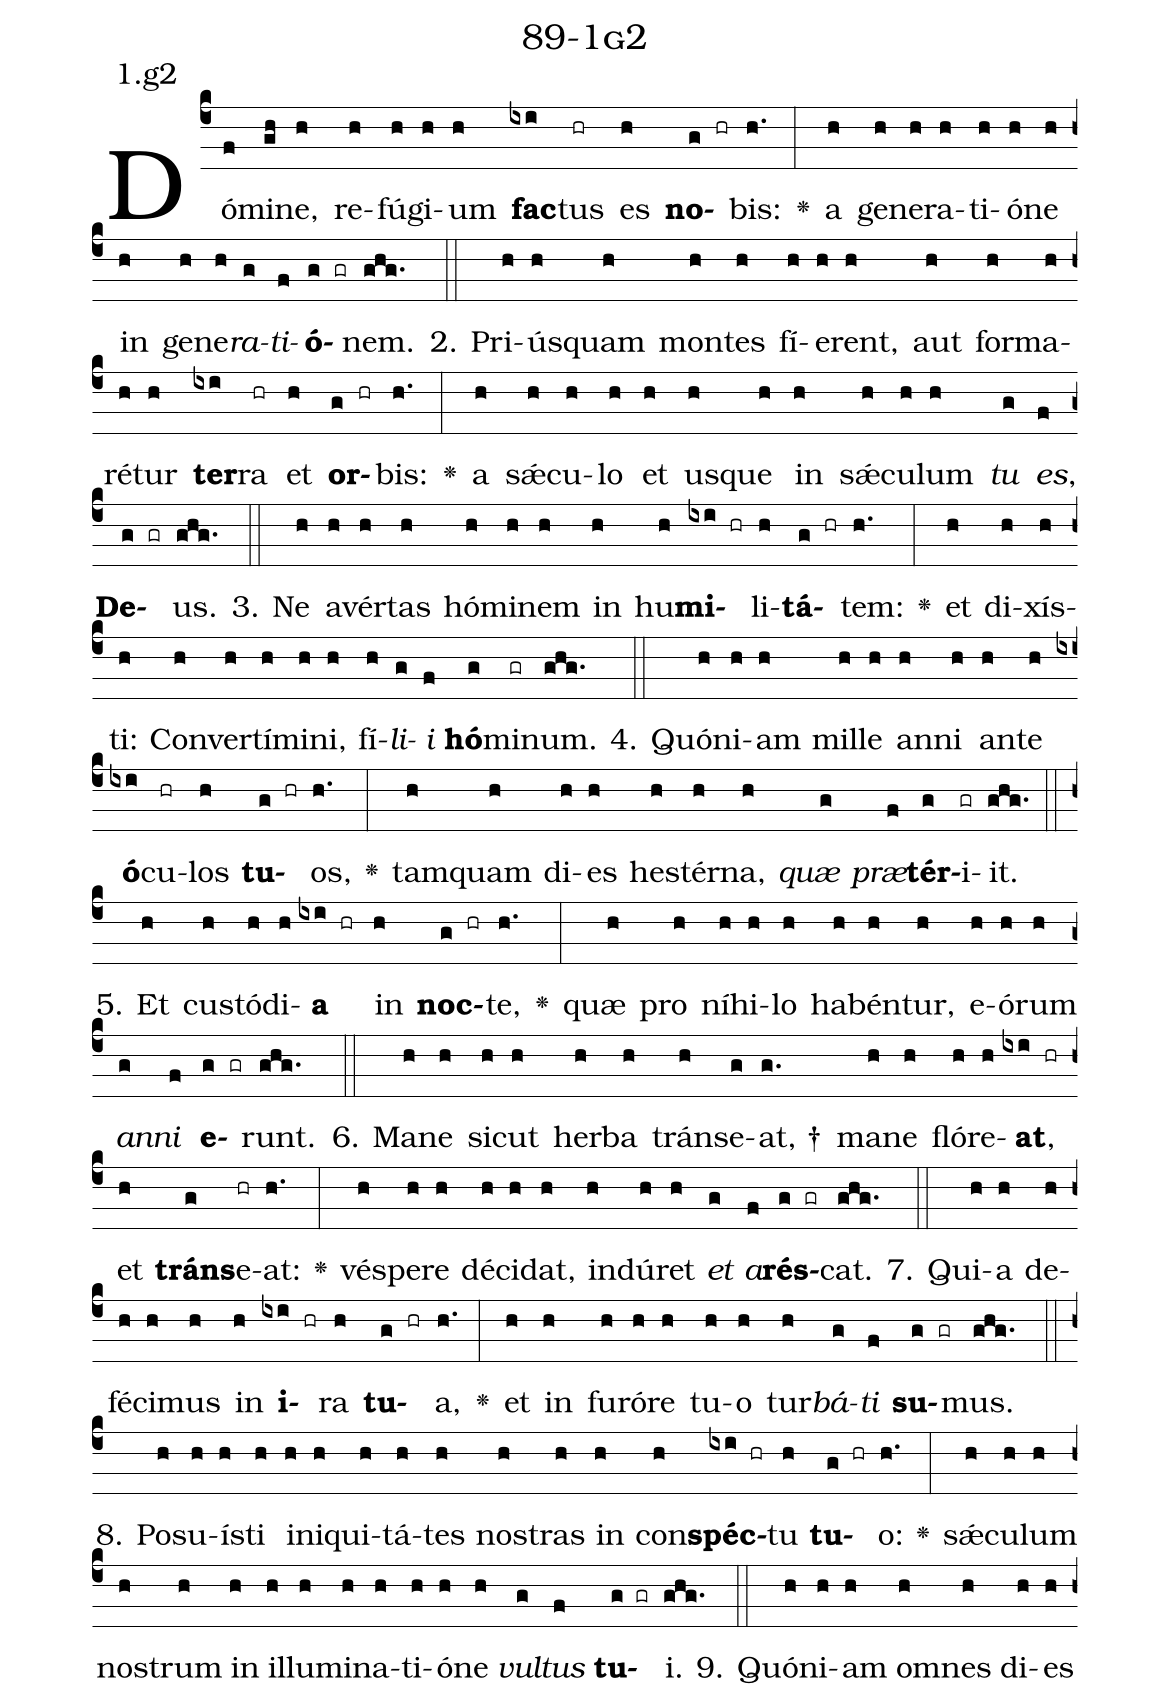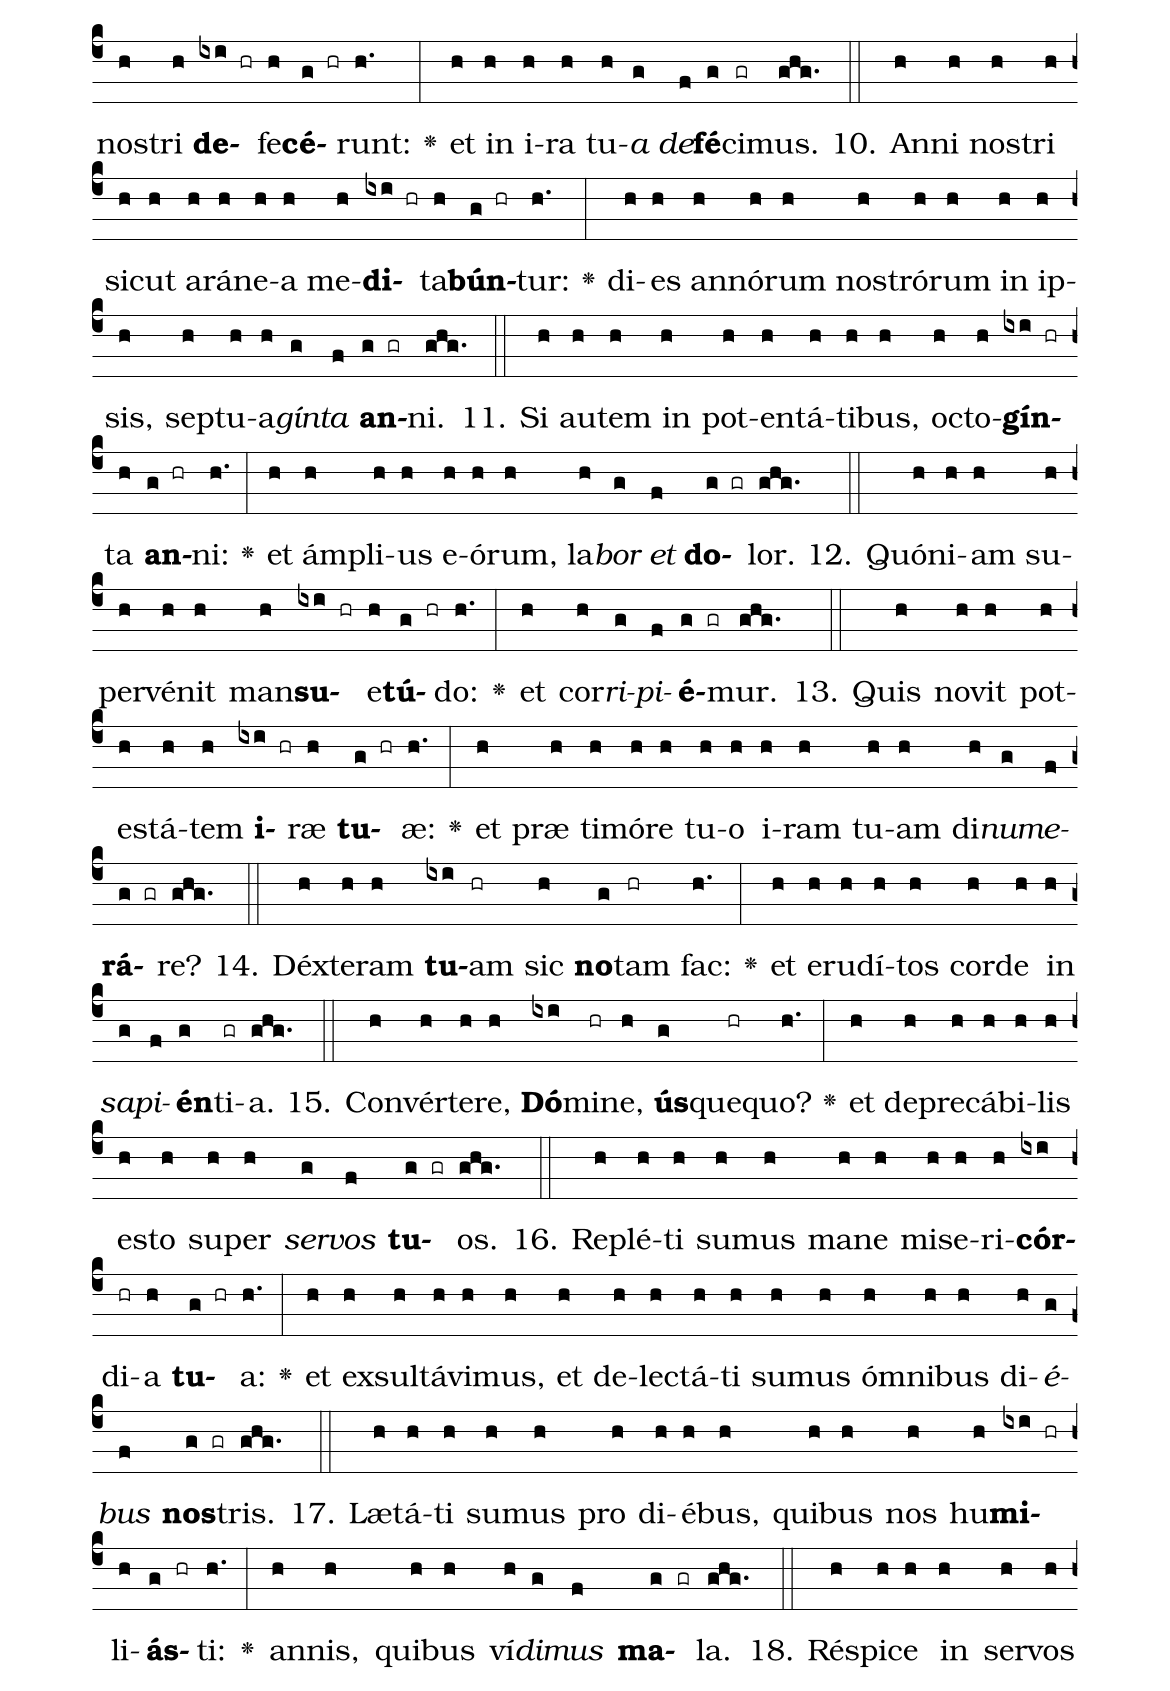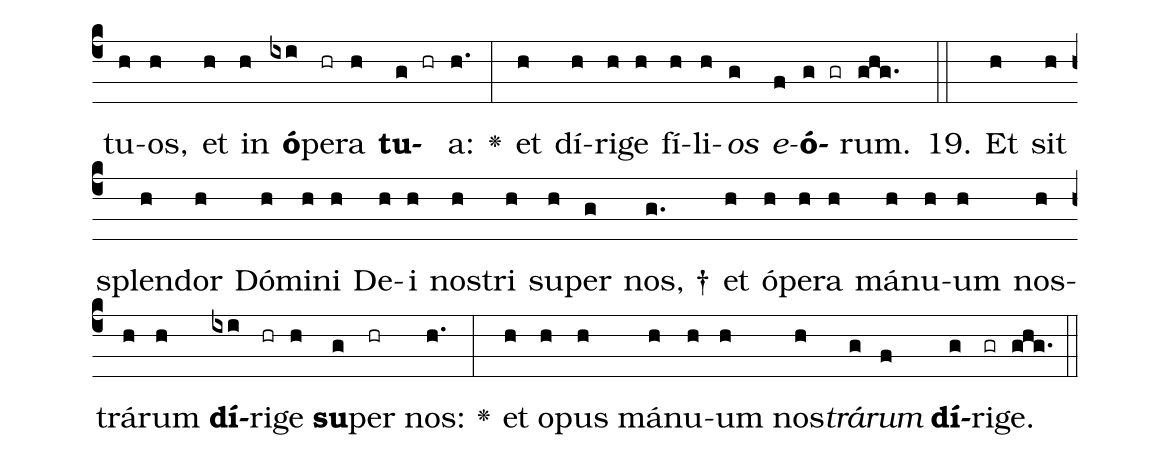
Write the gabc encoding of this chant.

name: 89-1g2;
annotation: 1.g2;
%%
(c4)Dó(f)mi(gh)ne,(h) re(h)fú(h)gi(h)um(h) <b>fac</b>(ixi)tus(hr) es(h) <b>no</b>(g hr)bis:(h.) <v>\greheightstar</v>(:) a(h) ge(h)ne(h)ra(h)ti(h)ó(h)ne(h) in(h) ge(h)ne(h)<i>ra</i>(g)<i>ti</i>(f)<b>ó</b>(g gr)nem.(ghg.) (::)
2. Pri(h)ús(h)quam(h) mon(h)tes(h) fí(h)e(h)rent,(h) aut(h) for(h)ma(h)ré(h)tur(h) <b>ter</b>(ixi)ra(hr) et(h) <b>or</b>(g hr)bis:(h.) <v>\greheightstar</v>(:) a(h) sǽ(h)cu(h)lo(h) et(h) us(h)que(h) in(h) sǽ(h)cu(h)lum(h) <i>tu</i>(g) <i>es</i>,(f) <b>De</b>(g gr)us.(ghg.) (::)
3. Ne(h) a(h)vér(h)tas(h) hó(h)mi(h)nem(h) in(h) hu(h)<b>mi</b>(ixi hr)li(h)<b>tá</b>(g hr)tem:(h.) <v>\greheightstar</v>(:) et(h) di(h)xís(h)ti:(h) Con(h)ver(h)tí(h)mi(h)ni,(h) fí(h)<i>li</i>(g)<i>i</i>(f) <b>hó</b>(g)mi(gr)num.(ghg.) (::)
4. Quón(h)i(h)am(h) mil(h)le(h) an(h)ni(h) an(h)te(h) <b>ó</b>(ixi)cu(hr)los(h) <b>tu</b>(g hr)os,(h.) <v>\greheightstar</v>(:) tam(h)quam(h) di(h)es(h) hes(h)tér(h)na,(h) <i>quæ</i>(g) <i>præ</i>(f)<b>tér</b>(g)i(gr)it.(ghg.) (::)
5. Et(h) cus(h)tó(h)di(h)<b>a</b>(ixi hr) in(h) <b>noc</b>(g hr)te,(h.) <v>\greheightstar</v>(:) quæ(h) pro(h) ní(h)hi(h)lo(h) ha(h)bén(h)tur,(h) e(h)ó(h)rum(h) <i>an</i>(g)<i>ni</i>(f) <b>e</b>(g gr)runt.(ghg.) (::)
6. Ma(h)ne(h) sic(h)ut(h) her(h)ba(h) tráns(h)e(g)at, †(g.) ma(h)ne(h) fló(h)re(h)<b>at</b>,(ixi hr) et(h) <b>tráns</b>(g)e(hr)at:(h.) <v>\greheightstar</v>(:) vés(h)pe(h)re(h) dé(h)ci(h)dat,(h) in(h)dú(h)ret(h) <i>et</i>(g) <i>a</i>(f)<b>rés</b>(g gr)cat.(ghg.) (::)
7. Qui(h)a(h) de(h)fé(h)ci(h)mus(h) in(h) <b>i</b>(ixi hr)ra(h) <b>tu</b>(g hr)a,(h.) <v>\greheightstar</v>(:) et(h) in(h) fu(h)ró(h)re(h) tu(h)o(h) tur(h)<i>bá</i>(g)<i>ti</i>(f) <b>su</b>(g gr)mus.(ghg.) (::)
8. Po(h)su(h)ís(h)ti(h) in(h)i(h)qui(h)tá(h)tes(h) nos(h)tras(h) in(h) con(h)<b>spéc</b>(ixi hr)tu(h) <b>tu</b>(g hr)o:(h.) <v>\greheightstar</v>(:) sǽ(h)cu(h)lum(h) nos(h)trum(h) in(h) il(h)lu(h)mi(h)na(h)ti(h)ó(h)ne(h) <i>vul</i>(g)<i>tus</i>(f) <b>tu</b>(g gr)i.(ghg.) (::)
9. Quón(h)i(h)am(h) om(h)nes(h) di(h)es(h) nos(h)tri(h) <b>de</b>(ixi hr)fe(h)<b>cé</b>(g hr)runt:(h.) <v>\greheightstar</v>(:) et(h) in(h) i(h)ra(h) tu(h)<i>a</i>(g) <i>de</i>(f)<b>fé</b>(g)ci(gr)mus.(ghg.) (::)
10. An(h)ni(h) nos(h)tri(h) sic(h)ut(h) a(h)rá(h)ne(h)a(h) me(h)<b>di</b>(ixi hr)ta(h)<b>bún</b>(g hr)tur:(h.) <v>\greheightstar</v>(:) di(h)es(h) an(h)nó(h)rum(h) nos(h)tró(h)rum(h) in(h) ip(h)sis,(h) sep(h)tu(h)a(h)<i>gín</i>(g)<i>ta</i>(f) <b>an</b>(g gr)ni.(ghg.) (::)
11. Si(h) au(h)tem(h) in(h) pot(h)en(h)tá(h)ti(h)bus,(h) oc(h)to(h)<b>gín</b>(ixi hr)ta(h) <b>an</b>(g hr)ni:(h.) <v>\greheightstar</v>(:) et(h) ám(h)pli(h)us(h) e(h)ó(h)rum,(h) la(h)<i>bor</i>(g) <i>et</i>(f) <b>do</b>(g gr)lor.(ghg.) (::)
12. Quón(h)i(h)am(h) su(h)per(h)vé(h)nit(h) man(h)<b>su</b>(ixi hr)e(h)<b>tú</b>(g hr)do:(h.) <v>\greheightstar</v>(:) et(h) cor(h)<i>ri</i>(g)<i>pi</i>(f)<b>é</b>(g gr)mur.(ghg.) (::)
13. Quis(h) no(h)vit(h) pot(h)es(h)tá(h)tem(h) <b>i</b>(ixi hr)ræ(h) <b>tu</b>(g hr)æ:(h.) <v>\greheightstar</v>(:) et(h) præ(h) ti(h)mó(h)re(h) tu(h)o(h) i(h)ram(h) tu(h)am(h) di(h)<i>nu</i>(g)<i>me</i>(f)<b>rá</b>(g gr)re?(ghg.) (::)
14. Déx(h)te(h)ram(h) <b>tu</b>(ixi)am(hr) sic(h) <b>no</b>(g)tam(hr) fac:(h.) <v>\greheightstar</v>(:) et(h) e(h)ru(h)dí(h)tos(h) cor(h)de(h) in(h) <i>sa</i>(g)<i>pi</i>(f)<b>én</b>(g)ti(gr)a.(ghg.) (::)
15. Con(h)vér(h)te(h)re,(h) <b>Dó</b>(ixi)mi(hr)ne,(h) <b>ús</b>(g)que(hr)quo?(h.) <v>\greheightstar</v>(:) et(h) de(h)pre(h)cá(h)bi(h)lis(h) es(h)to(h) su(h)per(h) <i>ser</i>(g)<i>vos</i>(f) <b>tu</b>(g gr)os.(ghg.) (::)
16. Re(h)plé(h)ti(h) su(h)mus(h) ma(h)ne(h) mi(h)se(h)ri(h)<b>cór</b>(ixi)di(hr)a(h) <b>tu</b>(g hr)a:(h.) <v>\greheightstar</v>(:) et(h) ex(h)sul(h)tá(h)vi(h)mus,(h) et(h) de(h)lec(h)tá(h)ti(h) su(h)mus(h) óm(h)ni(h)bus(h) di(h)<i>é</i>(g)<i>bus</i>(f) <b>nos</b>(g gr)tris.(ghg.) (::)
17. Læ(h)tá(h)ti(h) su(h)mus(h) pro(h) di(h)é(h)bus,(h) qui(h)bus(h) nos(h) hu(h)<b>mi</b>(ixi hr)li(h)<b>ás</b>(g hr)ti:(h.) <v>\greheightstar</v>(:) an(h)nis,(h) qui(h)bus(h) ví(h)<i>di</i>(g)<i>mus</i>(f) <b>ma</b>(g gr)la.(ghg.) (::)
18. Ré(h)spi(h)ce(h) in(h) ser(h)vos(h) tu(h)os,(h) et(h) in(h) <b>ó</b>(ixi)pe(hr)ra(h) <b>tu</b>(g hr)a:(h.) <v>\greheightstar</v>(:) et(h) dí(h)ri(h)ge(h) fí(h)li(h)<i>os</i>(g) <i>e</i>(f)<b>ó</b>(g gr)rum.(ghg.) (::)
19. Et(h) sit(h) splen(h)dor(h) Dó(h)mi(h)ni(h) De(h)i(h) nos(h)tri(h) su(h)per(g) nos, †(g.) et(h) ó(h)pe(h)ra(h) má(h)nu(h)um(h) nos(h)trá(h)rum(h) <b>dí</b>(ixi)ri(hr)ge(h) <b>su</b>(g)per(hr) nos:(h.) <v>\greheightstar</v>(:) et(h) o(h)pus(h) má(h)nu(h)um(h) nos(h)<i>trá</i>(g)<i>rum</i>(f) <b>dí</b>(g)ri(gr)ge.(ghg.) (::)
